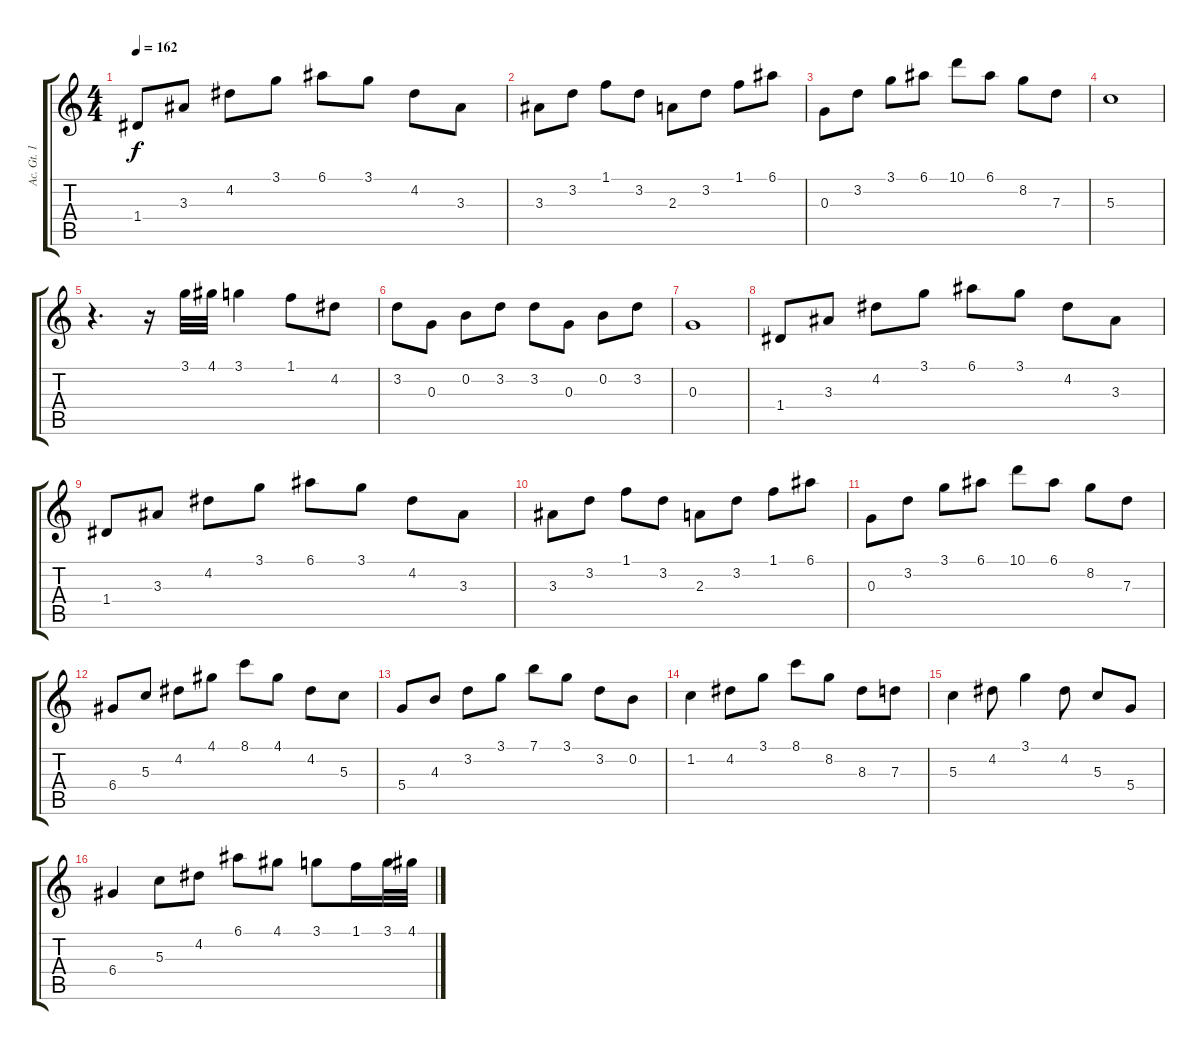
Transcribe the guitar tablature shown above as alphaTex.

\track ("Ac. Gt. 1" "Ac. Gt. 1") {instrument acousticguitarsteel}
\staff {score tabs}
\tuning (E4 B3 G3 D3 A2 E2) {hide}
\ts (4 4)
\tempo 162
\clef g2
\ks c
1.4.8{dy f} 3.3.8 4.2.8 3.1.8 6.1.8 3.1.8 4.2.8 3.3.8 |
3.3.8 3.2.8 1.1.8 3.2.8 2.3.8 3.2.8 1.1.8 6.1.8 |
0.3.8 3.2.8 3.1.8 6.1.8 10.1.8 6.1.8 8.2.8 7.3.8 |
5.3.1 |
r.4{d} r.16 3.1.32 4.1.32 3.1.4 1.1.8 4.2.8 |
3.2.8 0.3.8 0.2.8 3.2.8 3.2.8 0.3.8 0.2.8 3.2.8 |
0.3.1 |
1.4.8 3.3.8 4.2.8 3.1.8 6.1.8 3.1.8 4.2.8 3.3.8 |
1.4.8 3.3.8 4.2.8 3.1.8 6.1.8 3.1.8 4.2.8 3.3.8 |
3.3.8 3.2.8 1.1.8 3.2.8 2.3.8 3.2.8 1.1.8 6.1.8 |
0.3.8 3.2.8 3.1.8 6.1.8 10.1.8 6.1.8 8.2.8 7.3.8 |
6.4.8 5.3.8 4.2.8 4.1.8 8.1.8 4.1.8 4.2.8 5.3.8 |
5.4.8 4.3.8 3.2.8 3.1.8 7.1.8 3.1.8 3.2.8 0.2.8 |
1.2.4 4.2.8 3.1.8 8.1.8 8.2.8 8.3.8 7.3.8 |
5.3.4 4.2.8 3.1.4 4.2.8 5.3.8 5.4.8 |
6.4.4 5.3.8 4.2.8 6.1.8 4.1.8 3.1.8 1.1.16 3.1.32 4.1.32
